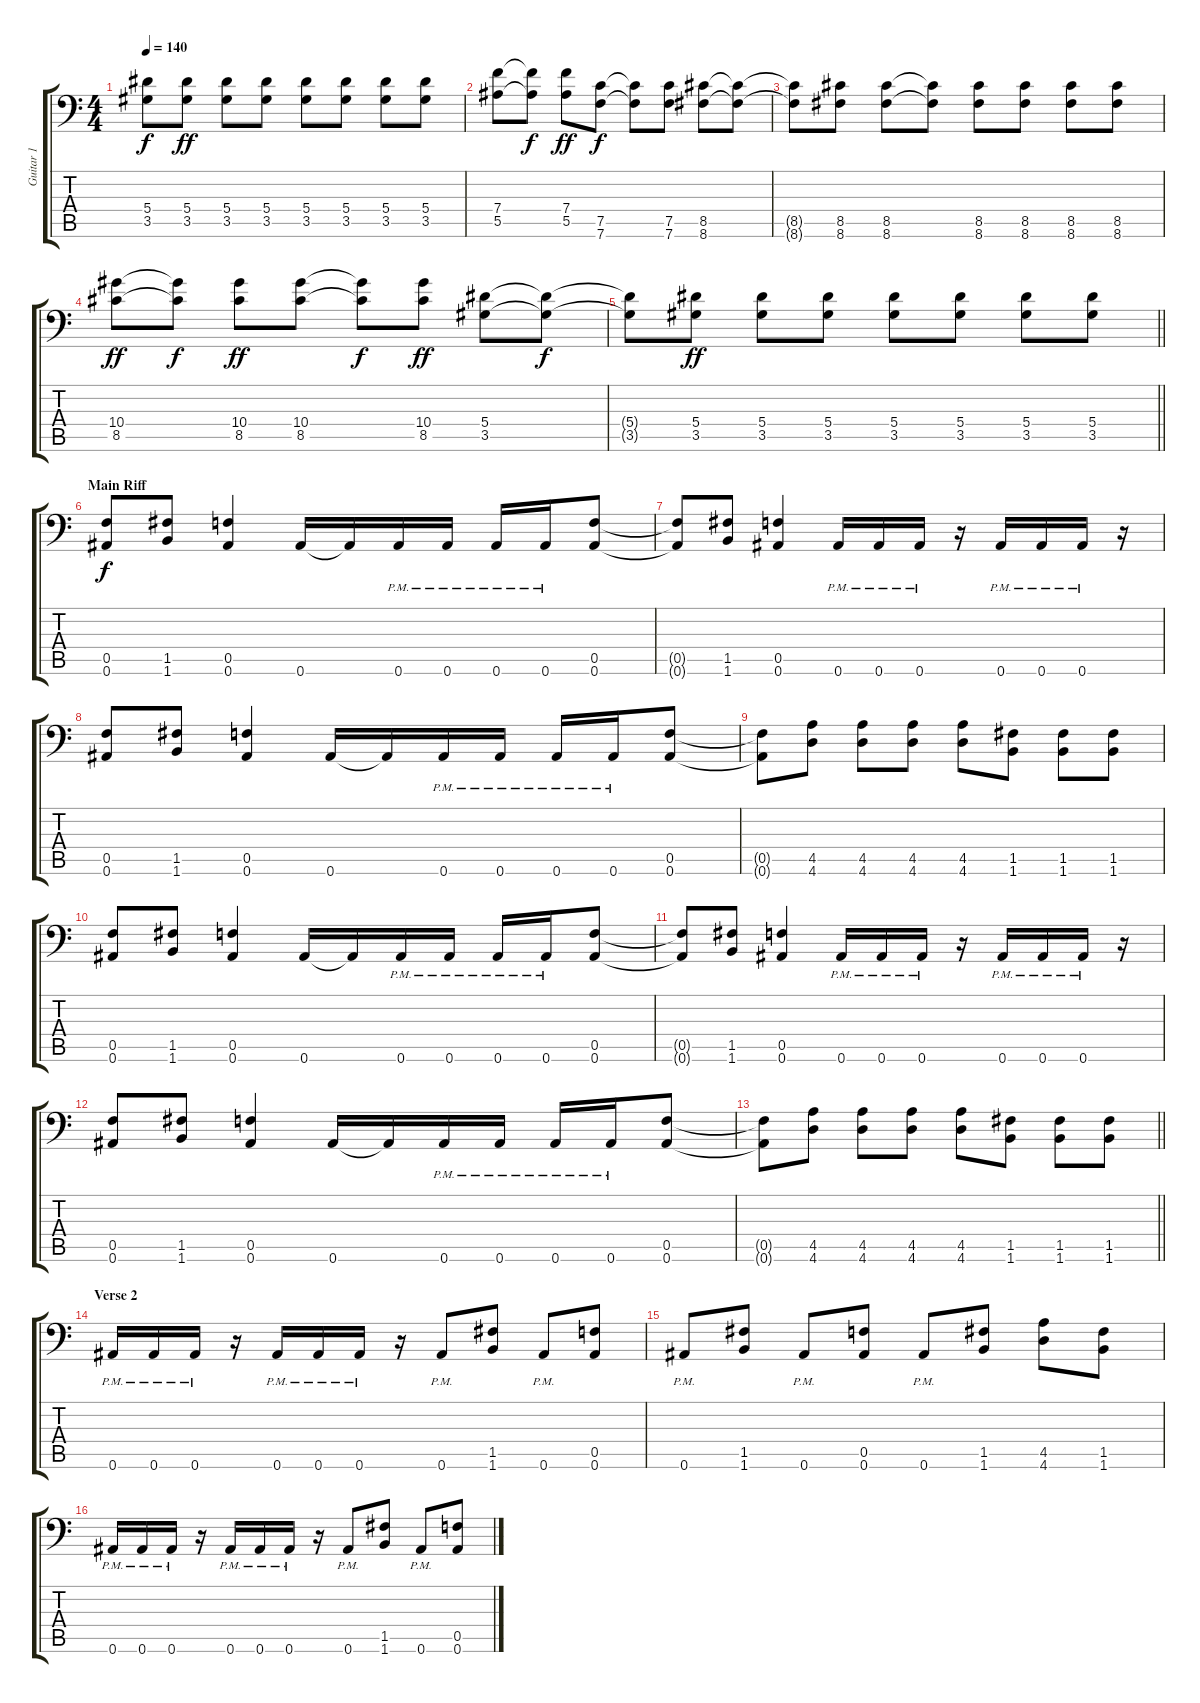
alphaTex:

\track ("Guitar 1" "Guitar 1") {instrument distortionguitar}
\staff {score tabs}
\tuning (C4 G3 Eb3 Bb2 F2 Bb1) {hide}
\ts (4 4)
\tempo 140
\clef f4
\ks c
(5.4{t} 3.5{t}).8{dy f} (5.4 3.5).8{dy ff} (5.4 3.5).8 (5.4 3.5).8 (5.4 3.5).8 (5.4 3.5).8 (5.4 3.5).8 (5.4 3.5).8 |
(7.4 5.5).8 (7.4{t} 5.5{t}).8{dy f} (7.4 5.5).8{dy ff} (7.5 7.6).8{dy f} (7.5{t} 7.6{t}).8 (7.5 7.6).8 (8.5 8.6).8 (8.5{t} 8.6{t}).8 |
(8.5{t} 8.6{t}).8 (8.5 8.6).8 (8.5 8.6).8 (8.5{t} 8.6{t}).8 (8.5 8.6).8 (8.5 8.6).8 (8.5 8.6).8 (8.5 8.6).8 |
(10.4 8.5).8{dy ff} (10.4{t} 8.5{t}).8{dy f} (10.4 8.5).8{dy ff} (10.4 8.5).8 (10.4{t} 8.5{t}).8{dy f} (10.4 8.5).8{dy ff} (5.4 3.5).8 (5.4{t} 3.5{t}).8{dy f} |
\barLineRight lightlight
(5.4{t} 3.5{t}).8 (5.4 3.5).8{dy ff} (5.4 3.5).8 (5.4 3.5).8 (5.4 3.5).8 (5.4 3.5).8 (5.4 3.5).8 (5.4 3.5).8 |
\section ("" "Main Riff")
(0.5 0.6).8{dy f} (1.5 1.6).8 (0.5 0.6).4 0.6.16 0.6{t}.16 0.6{pm}.16 0.6{pm}.16 0.6{pm}.16 0.6{pm}.16 (0.5 0.6).8 |
(0.5{t} 0.6{t}).8 (1.5 1.6).8 (0.5 0.6).4 0.6{pm}.16 0.6{pm}.16 0.6{pm}.16 r.16 0.6{pm}.16 0.6{pm}.16 0.6{pm}.16 r.16 |
(0.5 0.6).8 (1.5 1.6).8 (0.5 0.6).4 0.6.16 0.6{t}.16 0.6{pm}.16 0.6{pm}.16 0.6{pm}.16 0.6{pm}.16 (0.5 0.6).8 |
(0.5{t} 0.6{t}).8 (4.5 4.6).8 (4.5 4.6).8 (4.5 4.6).8 (4.5 4.6).8 (1.5 1.6).8 (1.5 1.6).8 (1.5 1.6).8 |
(0.5 0.6).8 (1.5 1.6).8 (0.5 0.6).4 0.6.16 0.6{t}.16 0.6{pm}.16 0.6{pm}.16 0.6{pm}.16 0.6{pm}.16 (0.5 0.6).8 |
(0.5{t} 0.6{t}).8 (1.5 1.6).8 (0.5 0.6).4 0.6{pm}.16 0.6{pm}.16 0.6{pm}.16 r.16 0.6{pm}.16 0.6{pm}.16 0.6{pm}.16 r.16 |
(0.5 0.6).8 (1.5 1.6).8 (0.5 0.6).4 0.6.16 0.6{t}.16 0.6{pm}.16 0.6{pm}.16 0.6{pm}.16 0.6{pm}.16 (0.5 0.6).8 |
\barLineRight lightlight
(0.5{t} 0.6{t}).8 (4.5 4.6).8 (4.5 4.6).8 (4.5 4.6).8 (4.5 4.6).8 (1.5 1.6).8 (1.5 1.6).8 (1.5 1.6).8 |
\section ("" "Verse 2")
0.6{pm}.16 0.6{pm}.16 0.6{pm}.16 r.16 0.6{pm}.16 0.6{pm}.16 0.6{pm}.16 r.16 0.6{pm}.8 (1.5 1.6).8 0.6{pm}.8 (0.5 0.6).8 |
0.6{pm}.8 (1.5 1.6).8 0.6{pm}.8 (0.5 0.6).8 0.6{pm}.8 (1.5 1.6).8 (4.5 4.6).8 (1.5 1.6).8 |
0.6{pm}.16 0.6{pm}.16 0.6{pm}.16 r.16 0.6{pm}.16 0.6{pm}.16 0.6{pm}.16 r.16 0.6{pm}.8 (1.5 1.6).8 0.6{pm}.8 (0.5 0.6).8
